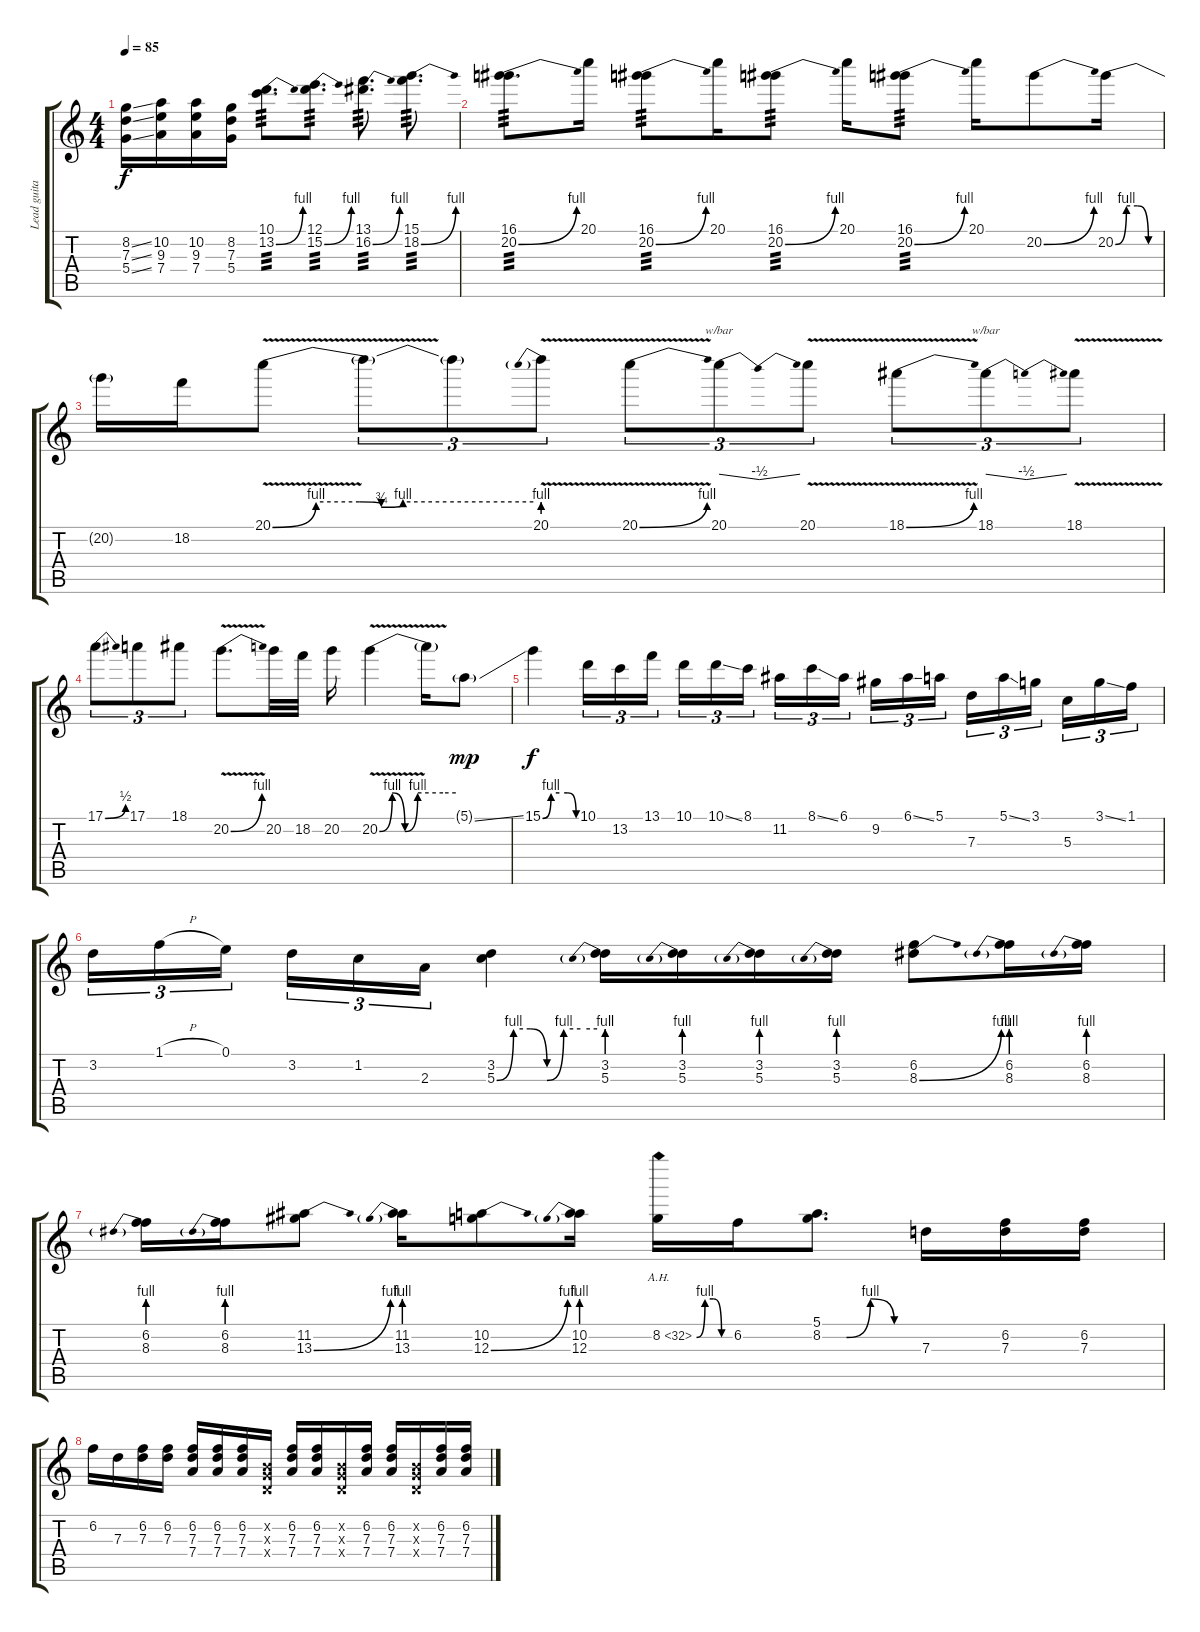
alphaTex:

\track ("Lead guitar" "Lead guita") {instrument overdrivenguitar}
\staff {score tabs}
\tuning (E4 B3 G3 D3 A2 E2) {hide}
\ts (4 4)
\tempo 85
\clef g2
\ks c
(8.2{ss} 7.3{ss} 5.4{ss}).16{dy f} (10.2 9.3 7.4).16 (10.2 9.3 7.4).16 (8.2 7.3 5.4).16 (10.1 13.2{be (bend 0 0 60 4)}).8{d tp 3} (12.1 15.2{be (bend 0 0 60 4)}).8{d tp 3} (13.1 16.2{be (bend 0 0 60 4)}).8{d tp 3} (15.1 18.2{be (bend 0 0 60 4)}).8{d tp 3} |
(16.1 20.2{be (bend 0 0 60 4)}).8{d tp 3} 20.1.16 (16.1 20.2{be (bend 0 0 60 4)}).8{tp 3} 20.1.16 (16.1 20.2{be (bend 0 0 60 4)}).8{tp 3} 20.1.16 (16.1 20.2{be (bend 0 0 60 4)}).8{tp 3} 20.1.16 20.2{be (bend 0 0 60 4)}.8 20.2{be (custom 0 0 15 4 30 4 45 0 60 0)}.16 |
20.2{t}.16 18.2.16 20.1{be (custom 0 0 10 4 20 4 25 3 30 4 40 4 50 4 60 4) v}.8 20.1{t}.8{tu (3 2)} 20.1{t}.8{tu (3 2)} 20.1{be (prebend 0 4 60 4) v}.8{tu (3 2)} 20.1{be (bend 0 0 60 4) v}.8{tu (3 2)} 20.1.8{tu (3 2) tbe (dip default 0 0 30 -2 60 0)} 20.1{v}.8{tu (3 2)} 18.1{be (bend 0 0 60 4) v}.8{tu (3 2)} 18.1.8{tu (3 2) tbe (dip default 0 0 30 -2 60 0)} 18.1{v}.8{tu (3 2)} |
17.1{be (bend 0 0 60 2)}.8{tu (3 2)} 17.1.8{tu (3 2)} 18.1.8{tu (3 2)} 20.2{be (bend 0 0 60 4) v}.8{d} 20.2.32 18.2.32 20.2.16 20.2{be (custom 0 0 10 4 20 0 30 4 50 4 60 4) v}.4 20.2{t}.16 5.1{ss g}.8{dy mp} |
15.1{be (custom 0 0 15 4 30 4 45 4 60 0)}.4{dy f} 10.1.16{tu (3 2)} 13.2.16{tu (3 2)} 13.1.16{tu (3 2) beam splitsecondary} 10.1.16{tu (3 2)} 10.1{ss}.16{tu (3 2)} 8.1.16{tu (3 2)} 11.2.16{tu (3 2)} 8.1{ss}.16{tu (3 2)} 6.1.16{tu (3 2) beam splitsecondary} 9.2.16{tu (3 2)} 6.1{ss}.16{tu (3 2)} 5.1.16{tu (3 2)} 7.3.16{tu (3 2)} 5.1{ss}.16{tu (3 2)} 3.1.16{tu (3 2) beam splitsecondary} 5.3.16{tu (3 2)} 3.1{ss}.16{tu (3 2)} 1.1.16{tu (3 2)} |
3.2.16{tu (3 2)} 1.1{h}.16{tu (3 2)} 0.1.16{tu (3 2) beam splitsecondary} 3.2.16{tu (3 2)} 1.2.16{tu (3 2)} 2.3.16{tu (3 2)} (3.2 5.3{be (custom 0 0 10 4 20 4 30 0 40 4 50 4 60 4)}).4 (3.2 5.3{be (prebend 0 4 60 4)}).16 (3.2 5.3{be (prebend 0 4 60 4)}).16 (3.2 5.3{be (prebend 0 4 60 4)}).16 (3.2 5.3{be (prebend 0 4 60 4)}).16 (6.2 8.3{be (bend 0 0 60 4)}).8 (6.2 8.3{be (prebend 0 4 60 4)}).16 (6.2 8.3{be (prebend 0 4 60 4)}).16 |
(6.2 8.3{be (prebend 0 4 60 4)}).16 (6.2 8.3{be (prebend 0 4 60 4)}).16 (11.2 13.3{be (bend 0 0 60 4)}).8 (11.2 13.3{be (prebend 0 4 60 4)}).16 (10.2 12.3{be (bend 0 0 60 4)}).8 (10.2 12.3{be (prebend 0 4 60 4)}).16 8.2{be (custom 0 0 15 4 30 4 45 0 60 0) ah 24}.16 6.2.16 (5.1 8.2{be (custom 0 0 15 0 30 4 45 0 60 0)}).8{d} 7.3.16 (6.2 7.3).16 (6.2 7.3).16 |
6.2.16 7.3.16 (6.2 7.3).16 (6.2 7.3).16 (6.2 7.3 7.4).16 (6.2 7.3 7.4).16 (6.2 7.3 7.4).16 (0.2{x} 0.3{x} 0.4{x}).16 (6.2 7.3 7.4).16 (6.2 7.3 7.4).16 (0.2{x} 0.3{x} 0.4{x}).16 (6.2 7.3 7.4).16 (6.2 7.3 7.4).16 (0.2{x} 0.3{x} 0.4{x}).16 (6.2 7.3 7.4).16 (6.2 7.3 7.4).16
